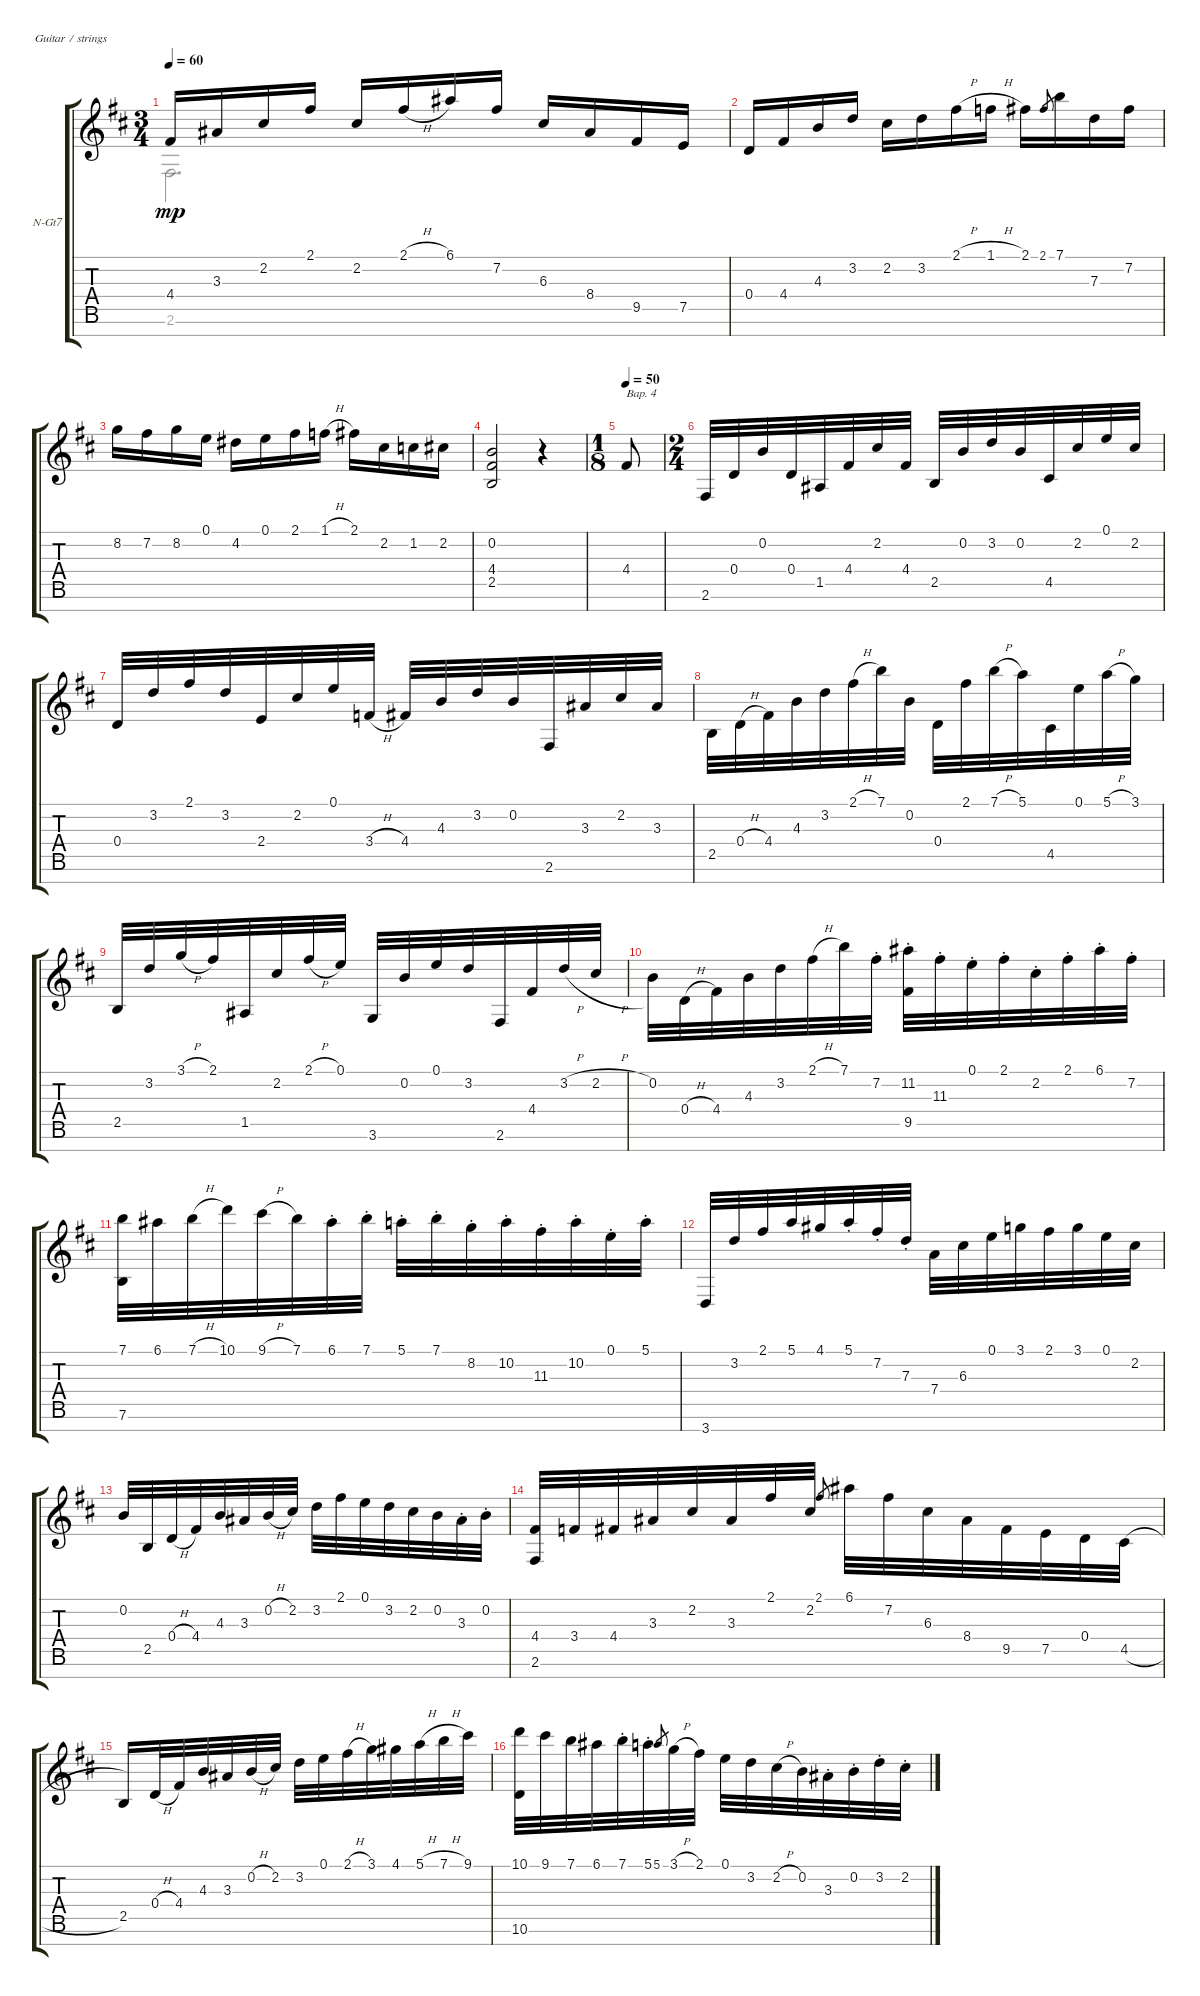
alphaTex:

\defaultSystemsLayout 4
\bracketExtendMode groupsimilarinstruments
\firstSystemTrackNameOrientation horizontal
\otherSystemsTrackNameOrientation horizontal
\track ("Nylon Guitar" "N-Gt7") {instrument acousticguitarnylon}
\staff {score tabs}
\tuning (E4 B3 G3 D3 A2 E2 B1)
\voice
\ts (3 4)
\tempo 60
\clef g2
\ks d
4.4.16{dy mp} 3.3.16 2.2.16 2.1.16 2.2.16 2.1{h}.16 6.1.16 7.2.16 6.3.16 8.4.16 9.5.16 7.5.16 |
0.4.16 4.4.16 4.3.16 3.2.16 2.2.16 3.2.16 2.1{h}.16 1.1{h}.16 2.1.16 2.1.8{gr} 7.1.16 7.3.16 7.2.16 |
8.2.16 7.2.16 8.2.16 0.1.16 4.2.16 0.1.16 2.1.16 1.1{h}.16 2.1.16 2.2.16 1.2.16 2.2.16 |
(0.2 4.4 2.5).2 r.4 |
\ts (1 8)
\tempo (50 0.0125)
4.4.8{txt "Вар. 4"} |
\ts (2 4)
2.6.32 0.4.32 0.2.32 0.4.32 1.5.32 4.4.32 2.2.32 4.4.32 2.5.32 0.2.32 3.2.32 0.2.32 4.5.32 2.2.32 0.1.32 2.2.32 |
0.4.32 3.2.32 2.1.32 3.2.32 2.4.32 2.2.32 0.1.32 3.4{h}.32 4.4.32 4.3.32 3.2.32 0.2.32 2.6.32 3.3.32 2.2.32 3.3.32 |
2.5.32 0.4{h}.32 4.4.32 4.3.32 3.2.32 2.1{h}.32 7.1.32 0.2.32 0.4.32 2.1.32 7.1{h}.32 5.1.32 4.5.32 0.1.32 5.1{h}.32 3.1.32 |
2.5.32 3.2.32 3.1{h}.32 2.1.32 1.5.32 2.2.32 2.1{h}.32 0.1.32 3.6.32 0.2.32 0.1.32 3.2.32 2.6.32 4.4.32 3.2{h}.32 2.2{h}.32 |
0.2.32 0.4{h}.32 4.4.32 4.3.32 3.2.32 2.1{h}.32 7.1.32 7.2{st}.32 (9.5{st} 11.2{st}).32 11.3{st}.32 0.1{st}.32 2.1{st}.32 2.2{st}.32 2.1{st}.32 6.1{st}.32 7.2{st}.32 |
(7.6 7.1).32 6.1.32 7.1{h}.32 10.1.32 9.1{h}.32 7.1.32 6.1{st}.32 7.1{st}.32 5.1{st}.32 7.1{st}.32 8.2{st}.32 10.2{st}.32 11.3{st}.32 10.2{st}.32 0.1{st}.32 5.1{st}.32 |
3.7.32 3.2.32 2.1.32 5.1.32 4.1.32 5.1{st}.32 7.2{st}.32 7.3{st}.32 7.4.32 6.3.32 0.1.32 3.1.32 2.1.32 3.1.32 0.1.32 2.2.32 |
0.2.32 2.5.32 0.4{h}.32 4.4.32 4.3.32 3.3.32 0.2{h}.32 2.2.32 3.2.32 2.1.32 0.1.32 3.2.32 2.2.32 0.2.32 3.3{st}.32 0.2{st}.32 |
(4.4 2.6).32 3.4.32 4.4.32 3.3.32 2.2.32 3.3.32 2.1.32 2.2.32 2.1.8{gr} 6.1.32 7.2.32 6.3.32 8.4.32 9.5.32 7.5.32 0.4.32 4.5{h}.32 |
2.5.16 0.4{h}.32 4.4.32 4.3.32 3.3.32 0.2{h}.32 2.2.32 3.2.32 0.1.32 2.1{h}.32 3.1.32 4.1.32 5.1{h}.32 7.1{h}.32 9.1.32 |
(10.1 10.6).32 9.1.32 7.1.32 6.1.32 7.1{st}.32 5.1{st}.32 5.1.8{gr} 3.1{h}.32 2.1.32 0.1.32 3.2.32 2.2{h}.32 0.2.32 3.3{st}.32 0.2{st}.32 3.2{st}.32 2.2{st}.32
\voice
\clef g2
\ottava regular
\simile none
\ks d
2.6.2{d dy mp} |
|
|
|
|
|
|
|
|
|
|
|
|
|
|
